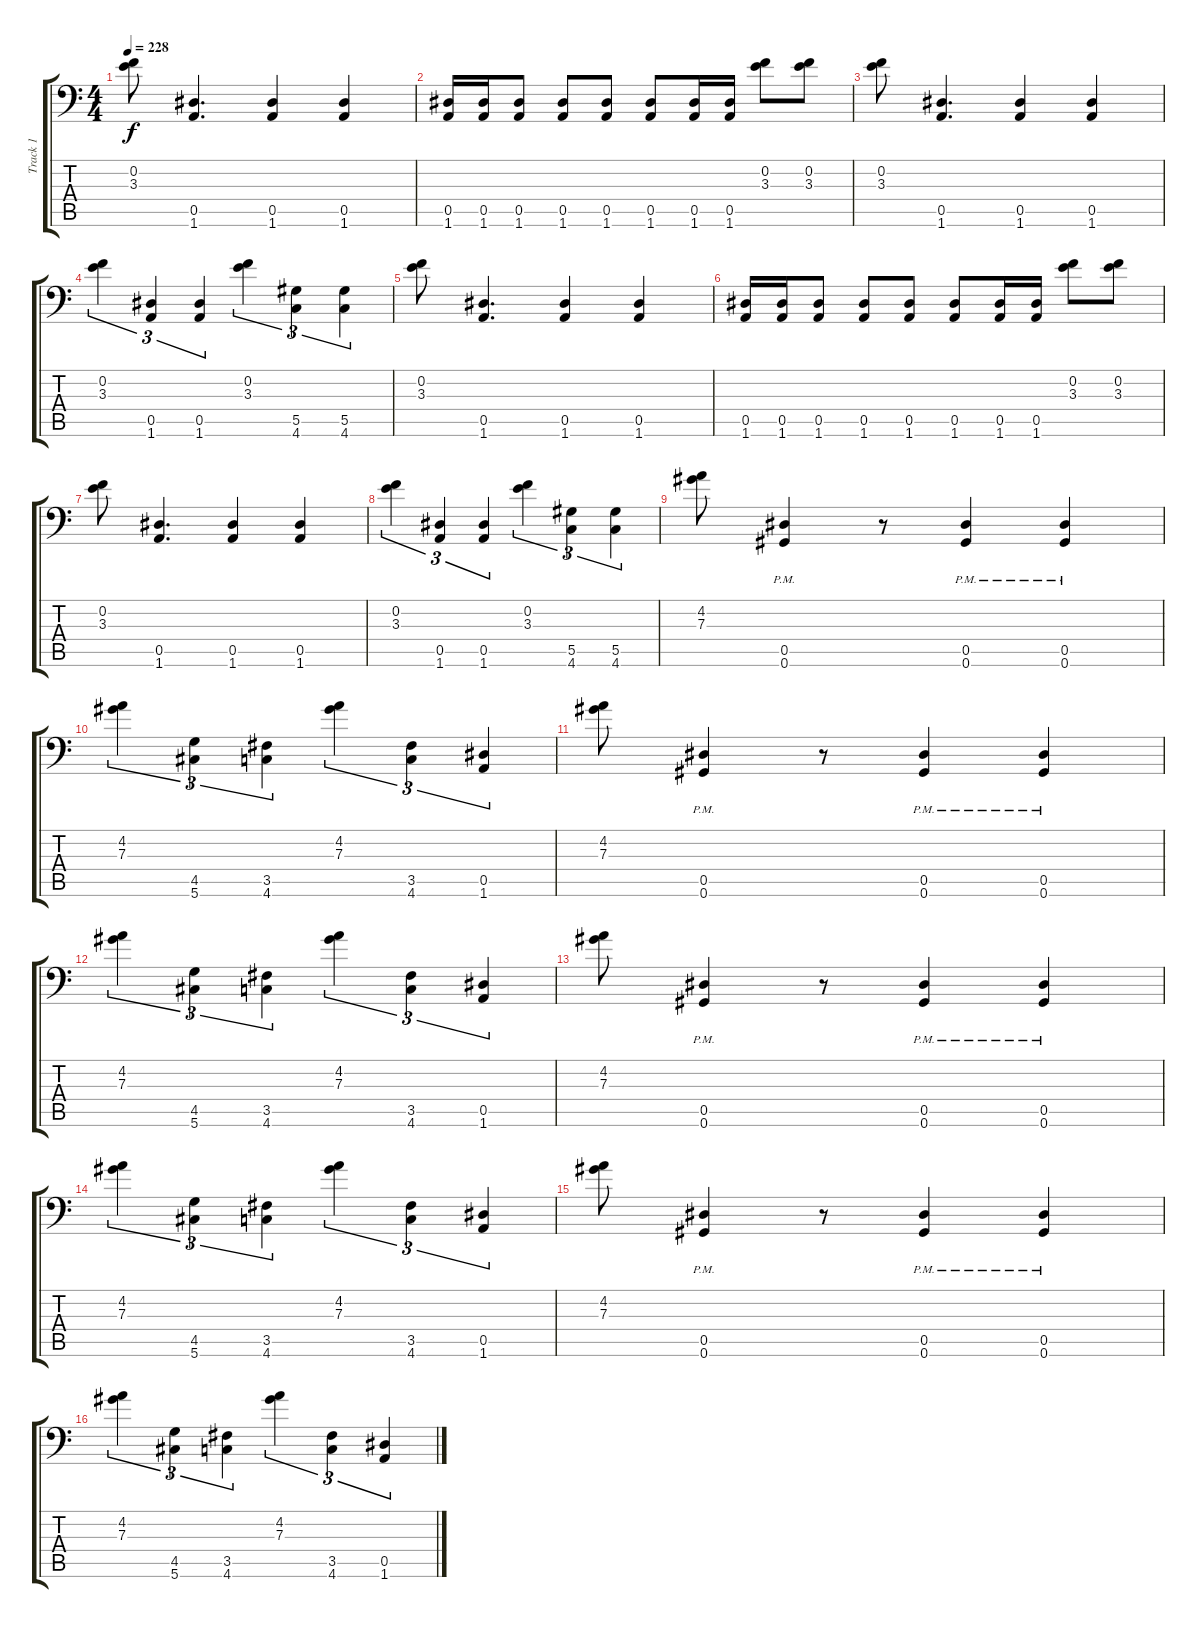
\track ("Track 1" "Track 1") {instrument distortionguitar}
\staff {score tabs}
\tuning (Bb3 F3 Db3 Ab2 Eb2 Ab1) {hide}
\ts (4 4)
\tempo 228
\clef f4
\ks c
(0.2 3.3).8{dy f} (0.5 1.6).4{d} (0.5 1.6).4 (0.5 1.6).4 |
(0.5 1.6).16 (0.5 1.6).16 (0.5 1.6).8 (0.5 1.6).8 (0.5 1.6).8 (0.5 1.6).8 (0.5 1.6).16 (0.5 1.6).16 (0.2 3.3).8 (0.2 3.3).8 |
(0.2 3.3).8 (0.5 1.6).4{d} (0.5 1.6).4 (0.5 1.6).4 |
(0.2 3.3).4{tu (3 2)} (0.5 1.6).4{tu (3 2)} (0.5 1.6).4{tu (3 2)} (0.2 3.3).4{tu (3 2)} (5.5 4.6).4{tu (3 2)} (5.5 4.6).4{tu (3 2)} |
(0.2 3.3).8 (0.5 1.6).4{d} (0.5 1.6).4 (0.5 1.6).4 |
(0.5 1.6).16 (0.5 1.6).16 (0.5 1.6).8 (0.5 1.6).8 (0.5 1.6).8 (0.5 1.6).8 (0.5 1.6).16 (0.5 1.6).16 (0.2 3.3).8 (0.2 3.3).8 |
(0.2 3.3).8 (0.5 1.6).4{d} (0.5 1.6).4 (0.5 1.6).4 |
(0.2 3.3).4{tu (3 2)} (0.5 1.6).4{tu (3 2)} (0.5 1.6).4{tu (3 2)} (0.2 3.3).4{tu (3 2)} (5.5 4.6).4{tu (3 2)} (5.5 4.6).4{tu (3 2)} |
(4.2 7.3).8 (0.5{pm} 0.6{pm}).4 r.8 (0.5{pm} 0.6{pm}).4 (0.5{pm} 0.6{pm}).4 |
(4.2 7.3).4{tu (3 2)} (4.5 5.6).4{tu (3 2)} (3.5 4.6).4{tu (3 2)} (4.2 7.3).4{tu (3 2)} (3.5 4.6).4{tu (3 2)} (0.5 1.6).4{tu (3 2)} |
(4.2 7.3).8 (0.5{pm} 0.6{pm}).4 r.8 (0.5{pm} 0.6{pm}).4 (0.5{pm} 0.6{pm}).4 |
(4.2 7.3).4{tu (3 2)} (4.5 5.6).4{tu (3 2)} (3.5 4.6).4{tu (3 2)} (4.2 7.3).4{tu (3 2)} (3.5 4.6).4{tu (3 2)} (0.5 1.6).4{tu (3 2)} |
(4.2 7.3).8 (0.5{pm} 0.6{pm}).4 r.8 (0.5{pm} 0.6{pm}).4 (0.5{pm} 0.6{pm}).4 |
(4.2 7.3).4{tu (3 2)} (4.5 5.6).4{tu (3 2)} (3.5 4.6).4{tu (3 2)} (4.2 7.3).4{tu (3 2)} (3.5 4.6).4{tu (3 2)} (0.5 1.6).4{tu (3 2)} |
(4.2 7.3).8 (0.5{pm} 0.6{pm}).4 r.8 (0.5{pm} 0.6{pm}).4 (0.5{pm} 0.6{pm}).4 |
(4.2 7.3).4{tu (3 2)} (4.5 5.6).4{tu (3 2)} (3.5 4.6).4{tu (3 2)} (4.2 7.3).4{tu (3 2)} (3.5 4.6).4{tu (3 2)} (0.5 1.6).4{tu (3 2)}
